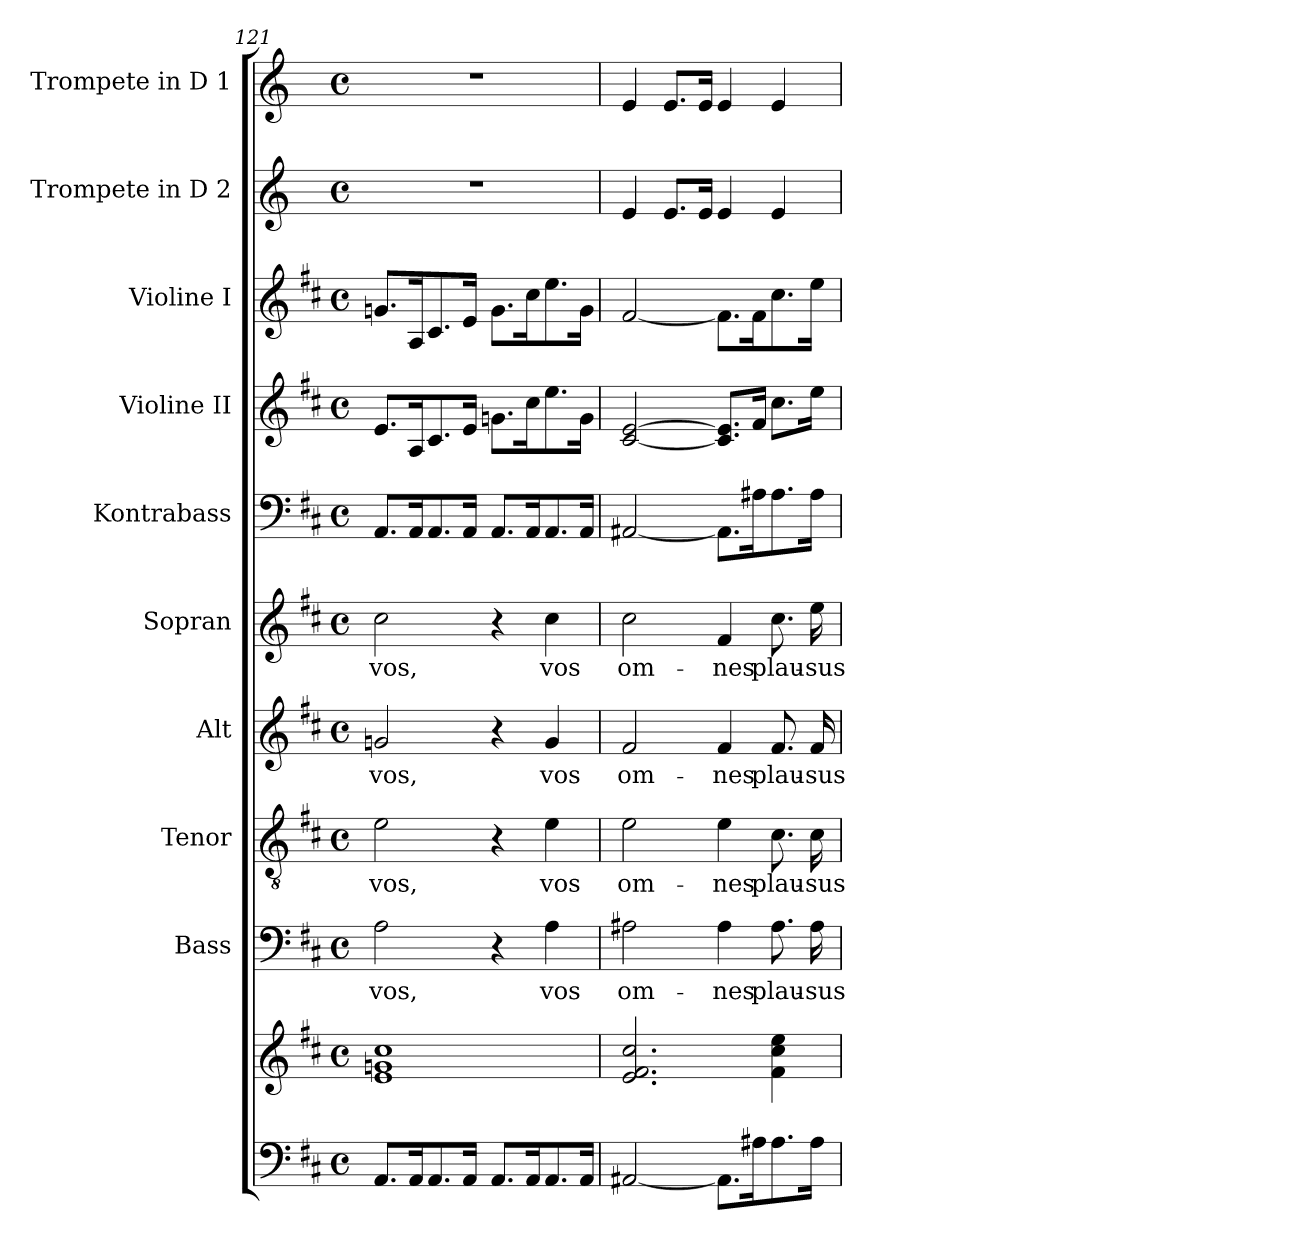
**kern	**kern	**kern	**text	**kern	**text	**kern	**text	**kern	**text	**kern	**kern	**kern	**kern	**kern
*part10	*part10	*part9	*part9	*part8	*part8	*part7	*part7	*part6	*part6	*part5	*part4	*part3	*part2	*part1
*staff11	*staff10	*staff9	*staff9	*staff8	*staff8	*staff7	*staff7	*staff6	*staff6	*staff5	*staff4	*staff3	*staff2	*staff1
*	*	*I"Bass	*	*I"Tenor	*	*I"Alt	*	*I"Sopran	*	*I"Kontrabass	*I"Violine II	*I"Violine I	*I"Trompete in D 2	*I"Trompete in D 1
*	*	*I'B.	*	*I'T.	*	*I'A.	*	*I'S.	*	*I'Kb.	*I'Vl. II	*I'Vl. I	*I'Trp. D 2	*I'Trp. D 1
!!LO:PB:g=z
*clefF4	*clefG2	*clefF4	*	*clefGv2	*	*clefG2	*	*clefG2	*	*clefF4	*clefG2	*clefG2	*clefG2	*clefG2
*	*	*	*	*	*	*	*	*	*	*ITrd7c12	*	*	*ITrd-1c-2	*ITrd-1c-2
*k[f#c#]	*k[f#c#]	*k[f#c#]	*	*k[f#c#]	*	*k[f#c#]	*	*k[f#c#]	*	*k[f#c#]	*k[f#c#]	*k[f#c#]	*k[f#c#]	*k[f#c#]
*D:	*D:	*D:	*	*D:	*	*D:	*	*D:	*	*D:	*D:	*D:	*D:	*D:
*M4/4	*M4/4	*M4/4	*	*M4/4	*	*M4/4	*	*M4/4	*	*M4/4	*M4/4	*M4/4	*M4/4	*M4/4
*met(c)	*met(c)	*met(c)	*	*met(c)	*	*met(c)	*	*met(c)	*	*met(c)	*met(c)	*met(c)	*met(c)	*met(c)
=121	=121	=121	=121	=121	=121	=121	=121	=121	=121	=121	=121	=121	=121	=121
!	!	!	!LO:LY:b	!	!LO:LY:b	!	!LO:LY:b	!	!LO:LY:b	!	!	!	!	!
8.AA/L	1e 1gn 1cc#	2A\	vos,	2e\	vos,	2gn/	vos,	2cc#\	vos,	8.AAA/L	8.e/L	8.gn/L	1r	1r
16AA/k	.	.	.	.	.	.	.	.	.	16AAA/k	16A/k	16A/k	.	.
8.AA/	.	.	.	.	.	.	.	.	.	8.AAA/	8.c#/	8.c#/	.	.
16AA/Jk	.	.	.	.	.	.	.	.	.	16AAA/Jk	16e/Jk	16e/Jk	.	.
8.AA/L	.	4r	.	4r	.	4r	.	4r	.	8.AAA/L	8.gn\L	8.g\L	.	.
16AA/k	.	.	.	.	.	.	.	.	.	16AAA/k	16cc#\k	16cc#\k	.	.
!	!	!	!LO:LY:b	!	!LO:LY:b	!	!LO:LY:b	!	!LO:LY:b	!	!	!	!	!
8.AA/	.	4A\	vos	4e\	vos	4g/	vos	4cc#\	vos	8.AAA/	8.ee\	8.ee\	.	.
16AA/Jk	.	.	.	.	.	.	.	.	.	16AAA/Jk	16g\Jk	16g\Jk	.	.
=122	=122	=122	=122	=122	=122	=122	=122	=122	=122	=122	=122	=122	=122	=122
!	!	!	!LO:LY:b	!	!LO:LY:b	!	!LO:LY:b	!	!LO:LY:b	!	!	!	!	!
[2AA#X/	2.e/ 2.f#/ 2.cc#/	2A#X\	om-	2e\	om-	2f#/	om-	2cc#\	om-	[2AAA#X/	[2c#/ [2e/	[2f#/	4f#/	4f#/
.	.	.	.	.	.	.	.	.	.	.	.	.	8.f#/L	8.f#/L
.	.	.	.	.	.	.	.	.	.	.	.	.	16f#/Jk	16f#/Jk
!	!	!	!LO:LY:b	!	!LO:LY:b	!	!LO:LY:b	!	!LO:LY:b	!	!	!	!	!
8.AA#\L]	.	4A#\	-nes	4e\	-nes	4f#/	-nes	4f#/	-nes	8.AAA#\L]	8.c#/] 8.e/]L	8.f#\L]	4f#/	4f#/
16A#X\k	.	.	.	.	.	.	.	.	.	16AA#X\k	16f#/Jk	16f#\k	.	.
!	!	!	!LO:LY:b	!	!LO:LY:b	!	!LO:LY:b	!	!LO:LY:b	!	!	!	!	!
8.A#\	4f#\ 4cc#\ 4ee\	8.A#\	plau-	8.c#\	plau-	8.f#/	plau-	8.cc#\	plau-	8.AA#\	8.cc#\L	8.cc#\	4f#/	4f#/
!	!	!	!LO:LY:b	!	!LO:LY:b	!	!LO:LY:b	!	!LO:LY:b	!	!	!	!	!
16A#\Jk	.	16A#\	-sus	16c#\	-sus	16f#/	-sus	16ee\	-sus	16AA#\Jk	16ee\Jk	16ee\Jk	.	.
=	=	=	=	=	=	=	=	=	=	=	=	=	=	=
*-	*-	*-	*-	*-	*-	*-	*-	*-	*-	*-	*-	*-	*-	*-
